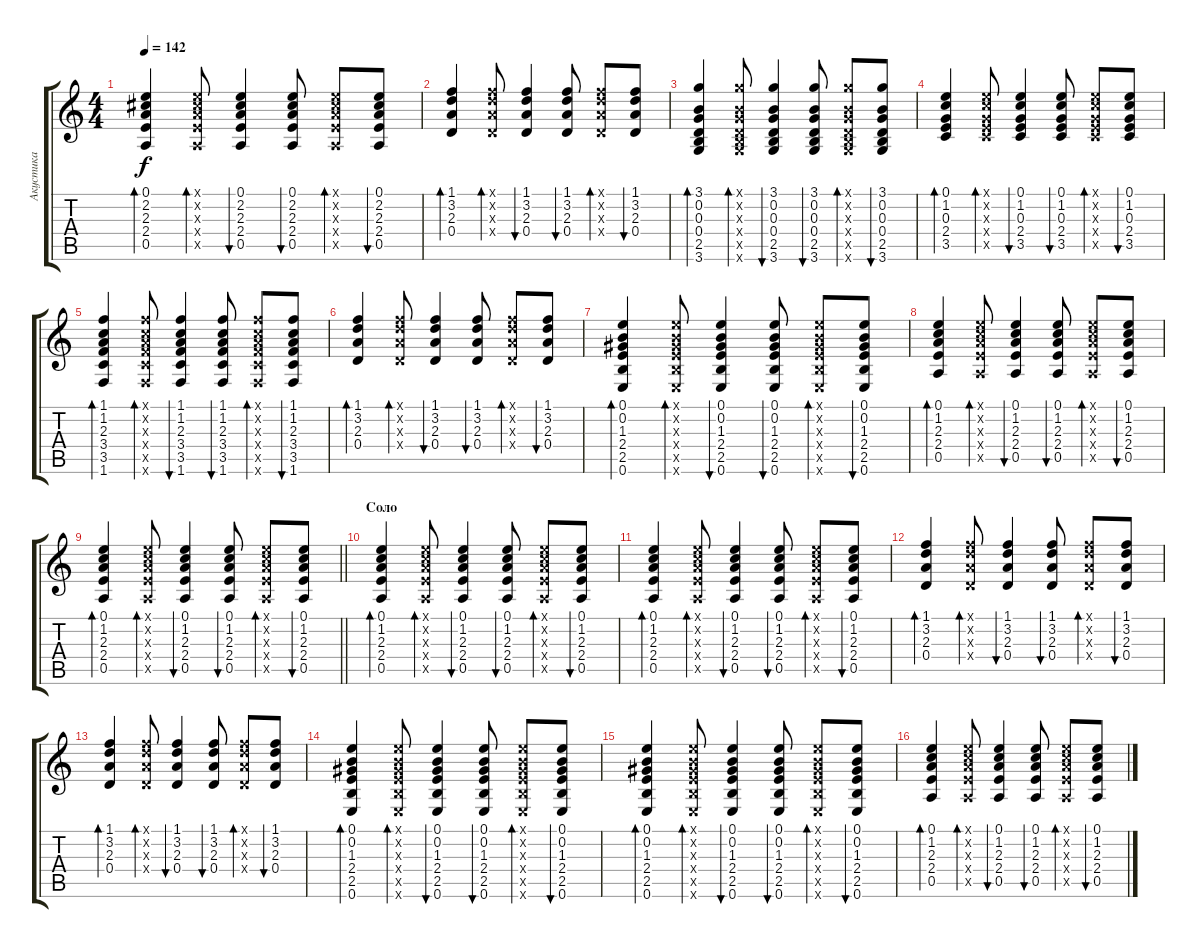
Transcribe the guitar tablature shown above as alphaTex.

\track ("Акустика" "Акустика") {instrument acousticguitarsteel}
\staff {score tabs}
\tuning (E4 B3 G3 D3 A2 E2) {hide}
\ts (4 4)
\tempo 142
\clef g2
\ks c
(0.1 2.2 2.3 2.4 0.5).4{bd 30 dy f} (0.1{x} 2.2{x} 2.3{x} 2.4{x} 0.5{x}).8{bd 30} (0.1 2.2 2.3 2.4 0.5).4{bu 30} (0.1 2.2 2.3 2.4 0.5).8{bu 30} (0.1{x} 2.2{x} 2.3{x} 2.4{x} 0.5{x}).8{bd 30} (0.1 2.2 2.3 2.4 0.5).8{bu 30} |
(1.1 3.2 2.3 0.4).4{bd 30} (1.1{x} 3.2{x} 2.3{x} 0.4{x}).8{bd 30} (1.1 3.2 2.3 0.4).4{bu 30} (1.1 3.2 2.3 0.4).8{bu 30} (1.1{x} 3.2{x} 2.3{x} 0.4{x}).8{bd 30} (1.1 3.2 2.3 0.4).8{bu 30} |
(3.1 0.2 0.3 0.4 2.5 3.6).4{bd 30} (3.1{x} 0.2{x} 0.3{x} 0.4{x} 2.5{x} 3.6{x}).8{bd 30} (3.1 0.2 0.3 0.4 2.5 3.6).4{bu 30} (3.1 0.2 0.3 0.4 2.5 3.6).8{bu 30} (3.1{x} 0.2{x} 0.3{x} 0.4{x} 2.5{x} 3.6{x}).8{bd 30} (3.1 0.2 0.3 0.4 2.5 3.6).8{bu 30} |
(0.1 1.2 0.3 2.4 3.5).4{bd 30} (0.1{x} 1.2{x} 0.3{x} 2.4{x} 3.5{x}).8{bd 30} (0.1 1.2 0.3 2.4 3.5).4{bu 30} (0.1 1.2 0.3 2.4 3.5).8{bu 30} (0.1{x} 1.2{x} 0.3{x} 2.4{x} 3.5{x}).8{bd 30} (0.1 1.2 0.3 2.4 3.5).8{bu 30} |
(1.1 1.2 2.3 3.4 3.5 1.6).4{bd 30} (1.1{x} 1.2{x} 2.3{x} 3.4{x} 3.5{x} 1.6{x}).8{bd 30} (1.1 1.2 2.3 3.4 3.5 1.6).4{bu 30} (1.1 1.2 2.3 3.4 3.5 1.6).8{bu 30} (1.1{x} 1.2{x} 2.3{x} 3.4{x} 3.5{x} 1.6{x}).8{bd 30} (1.1 1.2 2.3 3.4 3.5 1.6).8{bu 30} |
(1.1 3.2 2.3 0.4).4{bd 30} (1.1{x} 3.2{x} 2.3{x} 0.4{x}).8{bd 30} (1.1 3.2 2.3 0.4).4{bu 30} (1.1 3.2 2.3 0.4).8{bu 30} (1.1{x} 3.2{x} 2.3{x} 0.4{x}).8{bd 30} (1.1 3.2 2.3 0.4).8{bu 30} |
(0.1 0.2 1.3 2.4 2.5 0.6).4{bd 30} (0.1{x} 0.2{x} 1.3{x} 2.4{x} 2.5{x} 0.6{x}).8{bd 30} (0.1 0.2 1.3 2.4 2.5 0.6).4{bu 30} (0.1 0.2 1.3 2.4 2.5 0.6).8{bu 30} (0.1{x} 0.2{x} 1.3{x} 2.4{x} 2.5{x} 0.6{x}).8{bd 30} (0.1 0.2 1.3 2.4 2.5 0.6).8{bu 30} |
(0.1 1.2 2.3 2.4 0.5).4{bd 30} (0.1{x} 1.2{x} 2.3{x} 2.4{x} 0.5{x}).8{bd 30} (0.1 1.2 2.3 2.4 0.5).4{bu 30} (0.1 1.2 2.3 2.4 0.5).8{bu 30} (0.1{x} 1.2{x} 2.3{x} 2.4{x} 0.5{x}).8{bd 30} (0.1 1.2 2.3 2.4 0.5).8{bu 30} |
\barLineRight lightlight
(0.1 1.2 2.3 2.4 0.5).4{bd 30} (0.1{x} 1.2{x} 2.3{x} 2.4{x} 0.5{x}).8{bd 30} (0.1 1.2 2.3 2.4 0.5).4{bu 30} (0.1 1.2 2.3 2.4 0.5).8{bu 30} (0.1{x} 1.2{x} 2.3{x} 2.4{x} 0.5{x}).8{bd 30} (0.1 1.2 2.3 2.4 0.5).8{bu 30} |
\section ("" "Соло")
(0.1 1.2 2.3 2.4 0.5).4{bd 30} (0.1{x} 1.2{x} 2.3{x} 2.4{x} 0.5{x}).8{bd 30} (0.1 1.2 2.3 2.4 0.5).4{bu 30} (0.1 1.2 2.3 2.4 0.5).8{bu 30} (0.1{x} 1.2{x} 2.3{x} 2.4{x} 0.5{x}).8{bd 30} (0.1 1.2 2.3 2.4 0.5).8{bu 30} |
(0.1 1.2 2.3 2.4 0.5).4{bd 30} (0.1{x} 1.2{x} 2.3{x} 2.4{x} 0.5{x}).8{bd 30} (0.1 1.2 2.3 2.4 0.5).4{bu 30} (0.1 1.2 2.3 2.4 0.5).8{bu 30} (0.1{x} 1.2{x} 2.3{x} 2.4{x} 0.5{x}).8{bd 30} (0.1 1.2 2.3 2.4 0.5).8{bu 30} |
(1.1 3.2 2.3 0.4).4{bd 30} (1.1{x} 3.2{x} 2.3{x} 0.4{x}).8{bd 30} (1.1 3.2 2.3 0.4).4{bu 30} (1.1 3.2 2.3 0.4).8{bu 30} (1.1{x} 3.2{x} 2.3{x} 0.4{x}).8{bd 30} (1.1 3.2 2.3 0.4).8{bu 30} |
(1.1 3.2 2.3 0.4).4{bd 30} (1.1{x} 3.2{x} 2.3{x} 0.4{x}).8{bd 30} (1.1 3.2 2.3 0.4).4{bu 30} (1.1 3.2 2.3 0.4).8{bu 30} (1.1{x} 3.2{x} 2.3{x} 0.4{x}).8{bd 30} (1.1 3.2 2.3 0.4).8{bu 30} |
(0.1 0.2 1.3 2.4 2.5 0.6).4{bd 30} (0.1{x} 0.2{x} 1.3{x} 2.4{x} 2.5{x} 0.6{x}).8{bd 30} (0.1 0.2 1.3 2.4 2.5 0.6).4{bu 30} (0.1 0.2 1.3 2.4 2.5 0.6).8{bu 30} (0.1{x} 0.2{x} 1.3{x} 2.4{x} 2.5{x} 0.6{x}).8{bd 30} (0.1 0.2 1.3 2.4 2.5 0.6).8{bu 30} |
(0.1 0.2 1.3 2.4 2.5 0.6).4{bd 30} (0.1{x} 0.2{x} 1.3{x} 2.4{x} 2.5{x} 0.6{x}).8{bd 30} (0.1 0.2 1.3 2.4 2.5 0.6).4{bu 30} (0.1 0.2 1.3 2.4 2.5 0.6).8{bu 30} (0.1{x} 0.2{x} 1.3{x} 2.4{x} 2.5{x} 0.6{x}).8{bd 30} (0.1 0.2 1.3 2.4 2.5 0.6).8{bu 30} |
(0.1 1.2 2.3 2.4 0.5).4{bd 30} (0.1{x} 1.2{x} 2.3{x} 2.4{x} 0.5{x}).8{bd 30} (0.1 1.2 2.3 2.4 0.5).4{bu 30} (0.1 1.2 2.3 2.4 0.5).8{bu 30} (0.1{x} 1.2{x} 2.3{x} 2.4{x} 0.5{x}).8{bd 30} (0.1 1.2 2.3 2.4 0.5).8{bu 30}
